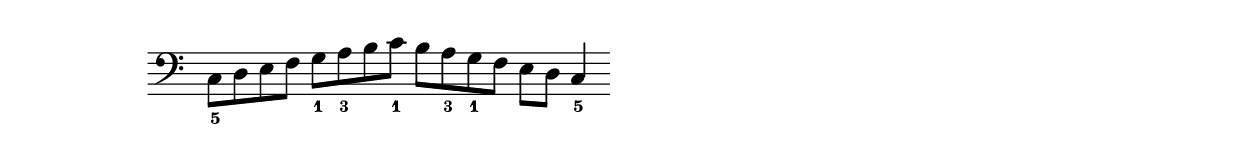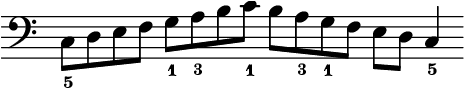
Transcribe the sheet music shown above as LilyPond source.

#(ly:set-option 'crop #t)

\version "2.22.2"

\header {
    % Remove default LilyPond tagline
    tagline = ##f
}

scale = \relative {
    \key c \major
    \clef bass
    \override Fingering.direction = #DOWN

    c8-5 d e f g-1 a-3 b c-1
    b a-3 g-1 f e d c4-5
}

\score {
    \new Staff \scale    
    \layout {
        \context {
            \Staff
            \remove "Time_signature_engraver"
            \remove "Bar_engraver"
        }
    }
}
